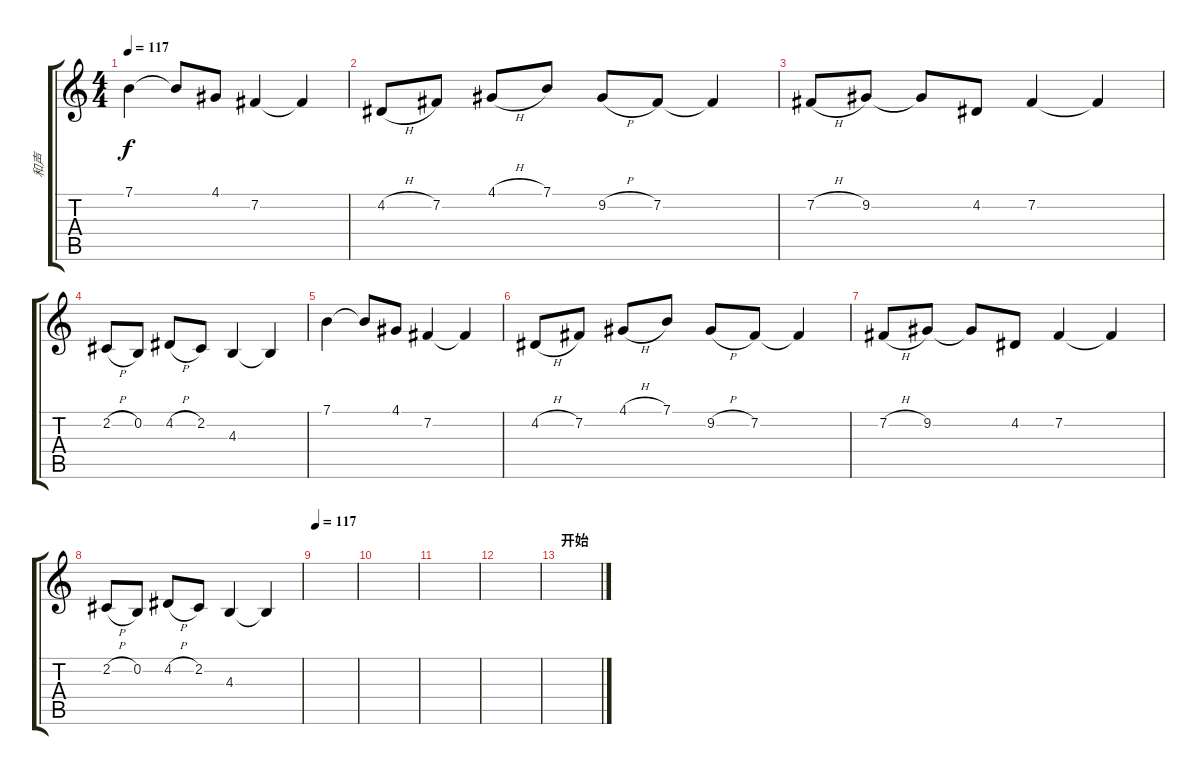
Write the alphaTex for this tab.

\track ("和声" "和声") {instrument baritonesax}
\staff {score tabs}
\tuning (E4 B3 G3 D3 A2 E2) {hide}
\ts (4 4)
\tempo 117
\tempo 93
\tempo 117
\clef g2
\ks c
7.1.4{dy f instrument baritonesax} 7.1{t}.8 4.1.8 7.2.4 7.2{t}.4 |
4.2{h}.8 7.2.8 4.1{h}.8 7.1.8 9.2{h}.8 7.2.8 7.2{t}.4 |
7.2{h}.8 9.2.8 9.2{t}.8 4.2.8 7.2.4 7.2{t}.4 |
2.2{h}.8 0.2.8 4.2{h}.8 2.2.8 4.3.4 4.3{t}.4 |
7.1.4 7.1{t}.8 4.1.8 7.2.4 7.2{t}.4 |
4.2{h}.8 7.2.8 4.1{h}.8 7.1.8 9.2{h}.8 7.2.8 7.2{t}.4 |
7.2{h}.8 9.2.8 9.2{t}.8 4.2.8 7.2.4 7.2{t}.4 |
2.2{h}.8 0.2.8 4.2{h}.8 2.2.8 4.3.4 4.3{t}.4 |
\tempo 117
|
|
|
|
\section ("" "开始")
